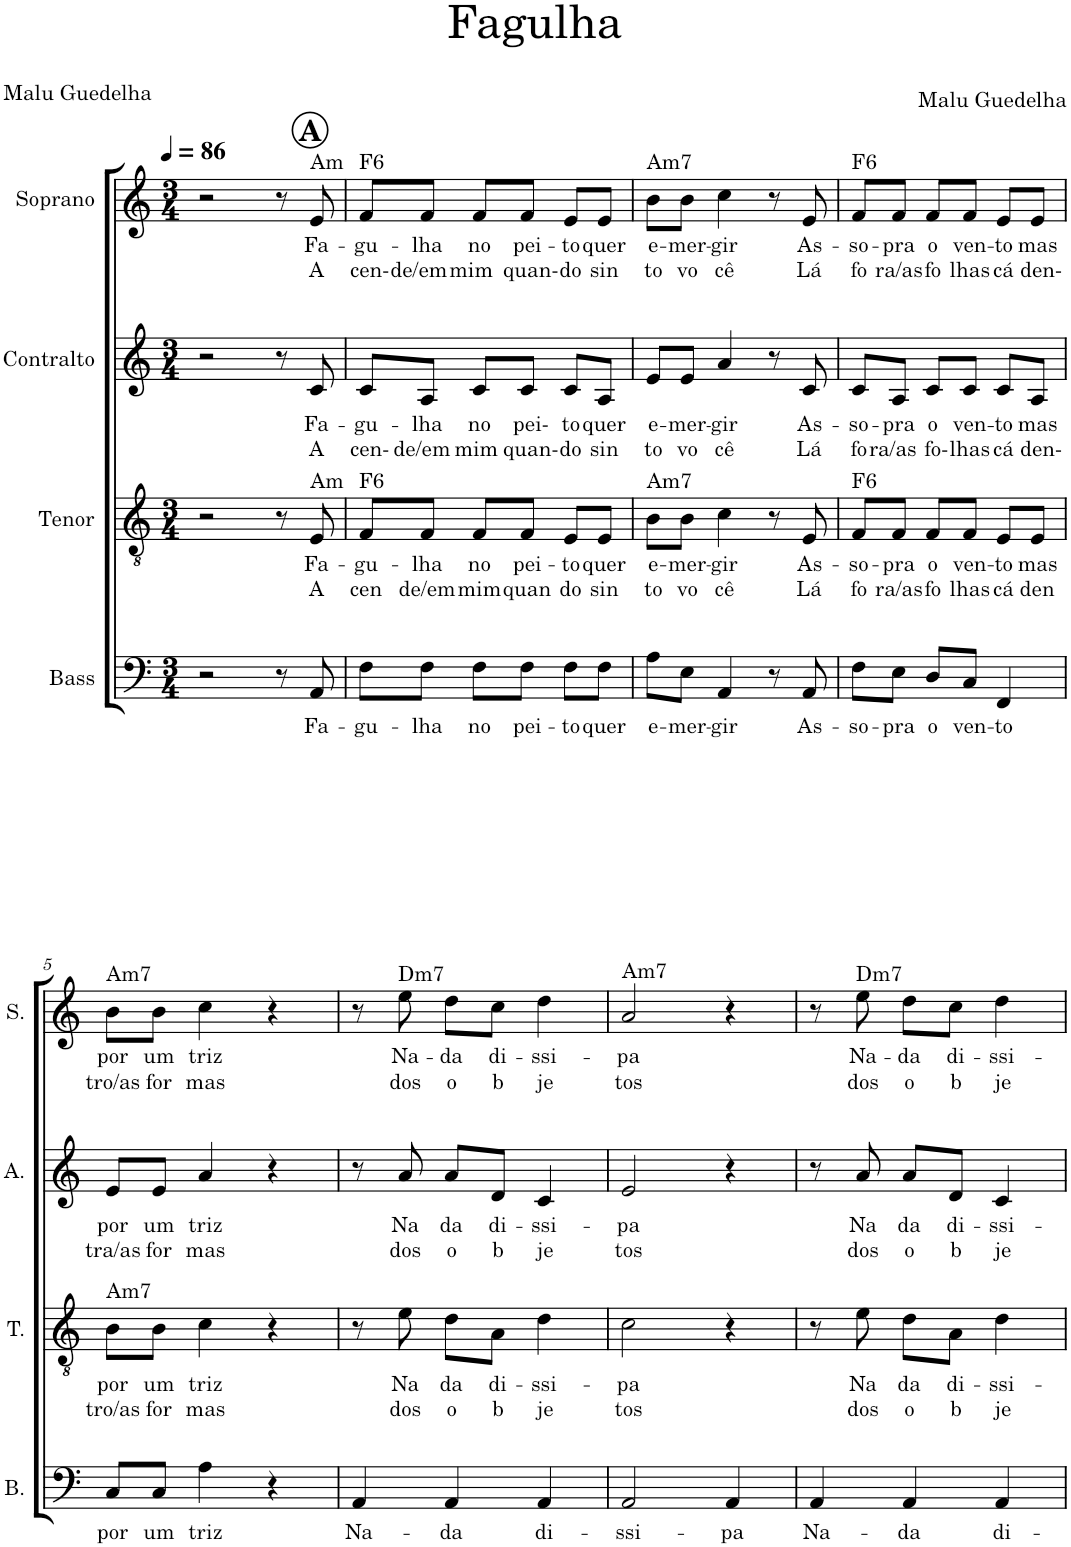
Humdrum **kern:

**kern	**text	**kern	**text	**text	**kern	**text	**text	**kern	**text	**text
*part4	*part4	*part3	*part3	*part3	*part2	*part2	*part2	*part1	*part1	*part1
*staff4	*staff4	*staff3	*staff3	*staff3	*staff2	*staff2	*staff2	*staff1	*staff1	*staff1
*I"Bass	*	*I"Tenor	*	*	*I"Contralto	*	*	*I"Soprano	*	*
*I'B.	*	*I'T.	*	*	*	*	*	*I'S.	*	*
*clefF4	*	*clefGv2	*	*	*clefG2	*	*	*clefG2	*	*
*k[]	*	*k[]	*	*	*k[]	*	*	*k[]	*	*
*M3/4	*	*M3/4	*	*	*M3/4	*	*	*M3/4	*	*
*MM86	*	*MM86	*	*	*MM86	*	*	*MM86	*	*
!!LO:REH:place=s1:a:B:cj:enc=circle:fs=14:t=A:qo=2.5
=1	=1	=1	=1	=1	=1	=1	=1	=1	=1	=1
2r	.	2r	.	.	2r	.	.	2r	.	.
8r	.	8r	.	.	8r	.	.	8r	.	.
!	!	!	!	!	!	!	!	!LO:TX:a:t=Am	!	!
!	!	!LO:TX:a:t=Am	!	!	!	!	!	!	!	!
!	!LO:LY:b	!	!LO:LY:b	!LO:LY:b	!	!LO:LY:b	!LO:LY:b	!	!LO:LY:b	!LO:LY:b
8AA/	Fa-	8E/	Fa-	A	8c/	Fa-	A	8e/	Fa-	A
=2	=2	=2	=2	=2	=2	=2	=2	=2	=2	=2
!	!	!	!	!	!	!	!	!LO:TX:a:t=F6	!	!
!	!	!LO:TX:a:t=F6	!	!	!	!	!	!	!	!
!	!LO:LY:b	!	!LO:LY:b	!LO:LY:b	!	!LO:LY:b	!LO:LY:b	!	!LO:LY:b	!LO:LY:b
8F\L	-gu-	8F/L	-gu-	cen	8c/L	-gu-	cen-	8f/L	-gu-	cen-
!	!LO:LY:b	!	!LO:LY:b	!LO:LY:b	!	!LO:LY:b	!LO:LY:b	!	!LO:LY:b	!LO:LY:b
8F\J	-lha	8F/J	-lha	de/em	8A/J	-lha	de/em	8f/J	-lha	de/em
!	!LO:LY:b	!	!LO:LY:b	!LO:LY:b	!	!LO:LY:b	!LO:LY:b	!	!LO:LY:b	!LO:LY:b
8F\L	no	8F/L	no	mim	8c/L	no	mim	8f/L	no	mim
!	!LO:LY:b	!	!LO:LY:b	!LO:LY:b	!	!LO:LY:b	!LO:LY:b	!	!LO:LY:b	!LO:LY:b
8F\J	pei-	8F/J	pei-	quan	8c/J	pei-	quan-	8f/J	pei-	quan-
!	!LO:LY:b	!	!LO:LY:b	!LO:LY:b	!	!LO:LY:b	!LO:LY:b	!	!LO:LY:b	!LO:LY:b
8F\L	-to	8E/L	-to	do	8c/L	to	do	8e/L	-to	do
!	!LO:LY:b	!	!LO:LY:b	!LO:LY:b	!	!LO:LY:b	!LO:LY:b	!	!LO:LY:b	!LO:LY:b
8F\J	quer	8E/J	quer	sin	8A/J	quer	sin	8e/J	quer	sin
=3	=3	=3	=3	=3	=3	=3	=3	=3	=3	=3
!	!	!	!	!	!	!	!	!LO:TX:a:t=Am7	!	!
!	!	!LO:TX:a:t=Am7	!	!	!	!	!	!	!	!
!	!LO:LY:b	!	!LO:LY:b	!LO:LY:b	!	!LO:LY:b	!LO:LY:b	!	!LO:LY:b	!LO:LY:b
8A\L	e-	8B\L	e-	to	8e/L	e-	to	8b\L	e-	to
!	!LO:LY:b	!	!LO:LY:b	!LO:LY:b	!	!LO:LY:b	!LO:LY:b	!	!LO:LY:b	!LO:LY:b
8E\J	-mer-	8B\J	-mer-	vo	8e/J	-mer-	vo	8b\J	-mer-	vo
!	!LO:LY:b	!	!LO:LY:b	!LO:LY:b	!	!LO:LY:b	!LO:LY:b	!	!LO:LY:b	!LO:LY:b
4AA/	-gir	4c\	-gir	cê	4a/	-gir	cê	4cc\	-gir	cê
8r	.	8r	.	.	8r	.	.	8r	.	.
!	!LO:LY:b	!	!LO:LY:b	!LO:LY:b	!	!LO:LY:b	!LO:LY:b	!	!LO:LY:b	!LO:LY:b
8AA/	As-	8E/	As-	Lá	8c/	As-	Lá	8e/	As-	Lá
=4	=4	=4	=4	=4	=4	=4	=4	=4	=4	=4
!	!	!	!	!	!	!	!	!LO:TX:a:t=F6	!	!
!	!	!LO:TX:a:t=F6	!	!	!	!	!	!	!	!
!	!LO:LY:b	!	!LO:LY:b	!LO:LY:b	!	!LO:LY:b	!LO:LY:b	!	!LO:LY:b	!LO:LY:b
8F\L	-so-	8F/L	-so-	fo	8c/L	-so-	fo	8f/L	-so-	fo
!	!LO:LY:b	!	!LO:LY:b	!LO:LY:b	!	!LO:LY:b	!LO:LY:b	!	!LO:LY:b	!LO:LY:b
8E\J	-pra	8F/J	-pra	ra/as	8A/J	-pra	ra/as	8f/J	-pra	ra/as
!	!LO:LY:b	!	!LO:LY:b	!LO:LY:b	!	!LO:LY:b	!LO:LY:b	!	!LO:LY:b	!LO:LY:b
8D/L	o	8F/L	o	fo	8c/L	o	fo-	8f/L	o	fo
!	!LO:LY:b	!	!LO:LY:b	!LO:LY:b	!	!LO:LY:b	!LO:LY:b	!	!LO:LY:b	!LO:LY:b
8C/J	ven-	8F/J	ven-	lhas	8c/J	ven-	lhas	8f/J	ven-	lhas
!	!LO:LY:b	!	!LO:LY:b	!LO:LY:b	!	!LO:LY:b	!LO:LY:b	!	!LO:LY:b	!LO:LY:b
4FF/	-to	8E/L	-to	cá	8c/L	-to	cá	8e/L	-to	cá
!	!	!	!LO:LY:b	!LO:LY:b	!	!LO:LY:b	!LO:LY:b	!	!LO:LY:b	!LO:LY:b
.	.	8E/J	mas	den	8A/J	mas	den-	8e/J	mas	den-
!!LO:LB:g=z
=5	=5	=5	=5	=5	=5	=5	=5	=5	=5	=5
!	!	!	!	!	!	!	!	!LO:TX:a:t=Am7	!	!
!	!	!LO:TX:a:t=Am7	!	!	!	!	!	!	!	!
!	!LO:LY:b	!	!LO:LY:b	!LO:LY:b	!	!LO:LY:b	!LO:LY:b	!	!LO:LY:b	!LO:LY:b
8C/L	por	8B\L	por	tro/as	8e/L	por	tra/as	8b\L	por	tro/as
!	!LO:LY:b	!	!LO:LY:b	!LO:LY:b	!	!LO:LY:b	!LO:LY:b	!	!LO:LY:b	!LO:LY:b
8C/J	um	8B\J	um	for	8e/J	um	for	8b\J	um	for
!	!LO:LY:b	!	!LO:LY:b	!LO:LY:b	!	!LO:LY:b	!LO:LY:b	!	!LO:LY:b	!LO:LY:b
4A\	triz	4c\	triz	mas	4a/	triz	mas	4cc\	triz	mas
4r	.	4r	.	.	4r	.	.	4r	.	.
=6	=6	=6	=6	=6	=6	=6	=6	=6	=6	=6
!	!LO:LY:b	!	!	!	!	!	!	!	!	!
4AA/	Na-	8r	.	.	8r	.	.	8r	.	.
!	!	!	!	!	!	!	!	!LO:TX:a:t=Dm7	!	!
!	!	!	!LO:LY:b	!LO:LY:b	!	!LO:LY:b	!LO:LY:b	!	!LO:LY:b	!LO:LY:b
.	.	8e\	Na	dos	8a/	Na	dos	8ee\	Na-	dos
!	!LO:LY:b	!	!LO:LY:b	!LO:LY:b	!	!LO:LY:b	!LO:LY:b	!	!LO:LY:b	!LO:LY:b
4AA/	-da	8d\L	-da	o	8a/L	-da	o	8dd\L	-da	o
!	!	!	!LO:LY:b	!LO:LY:b	!	!LO:LY:b	!LO:LY:b	!	!LO:LY:b	!LO:LY:b
.	.	8A\J	di-	b	8d/J	di-	b	8cc\J	di-	b
!	!LO:LY:b	!	!LO:LY:b	!LO:LY:b	!	!LO:LY:b	!LO:LY:b	!	!LO:LY:b	!LO:LY:b
4AA/	di-	4d\	-ssi-	je	4c/	-ssi-	je	4dd\	-ssi-	je
=7	=7	=7	=7	=7	=7	=7	=7	=7	=7	=7
!	!	!	!	!	!	!	!	!LO:TX:a:t=Am7	!	!
!	!LO:LY:b	!	!LO:LY:b	!LO:LY:b	!	!LO:LY:b	!LO:LY:b	!	!LO:LY:b	!LO:LY:b
2AA/	-ssi-	2c\	-pa	tos	2e/	-pa	tos	2a/	-pa	tos
!	!LO:LY:b	!	!	!	!	!	!	!	!	!
4AA/	-pa	4r	.	.	4r	.	.	4r	.	.
=8	=8	=8	=8	=8	=8	=8	=8	=8	=8	=8
!	!LO:LY:b	!	!	!	!	!	!	!	!	!
4AA/	Na-	8r	.	.	8r	.	.	8r	.	.
!	!	!	!	!	!	!	!	!LO:TX:a:t=Dm7	!	!
!	!	!	!LO:LY:b	!LO:LY:b	!	!LO:LY:b	!LO:LY:b	!	!LO:LY:b	!LO:LY:b
.	.	8e\	Na	dos	8a/	Na	dos	8ee\	Na-	dos
!	!LO:LY:b	!	!LO:LY:b	!LO:LY:b	!	!LO:LY:b	!LO:LY:b	!	!LO:LY:b	!LO:LY:b
4AA/	-da	8d\L	-da	o	8a/L	-da	o	8dd\L	-da	o
!	!	!	!LO:LY:b	!LO:LY:b	!	!LO:LY:b	!LO:LY:b	!	!LO:LY:b	!LO:LY:b
.	.	8A\J	di-	b	8d/J	di-	b	8cc\J	di-	b
!	!LO:LY:b	!	!LO:LY:b	!LO:LY:b	!	!LO:LY:b	!LO:LY:b	!	!LO:LY:b	!LO:LY:b
4AA/	di-	4d\	-ssi-	je	4c/	-ssi-	je	4dd\	-ssi-	je
=	=	=	=	=	=	=	=	=	=	=
*-	*-	*-	*-	*-	*-	*-	*-	*-	*-	*-
